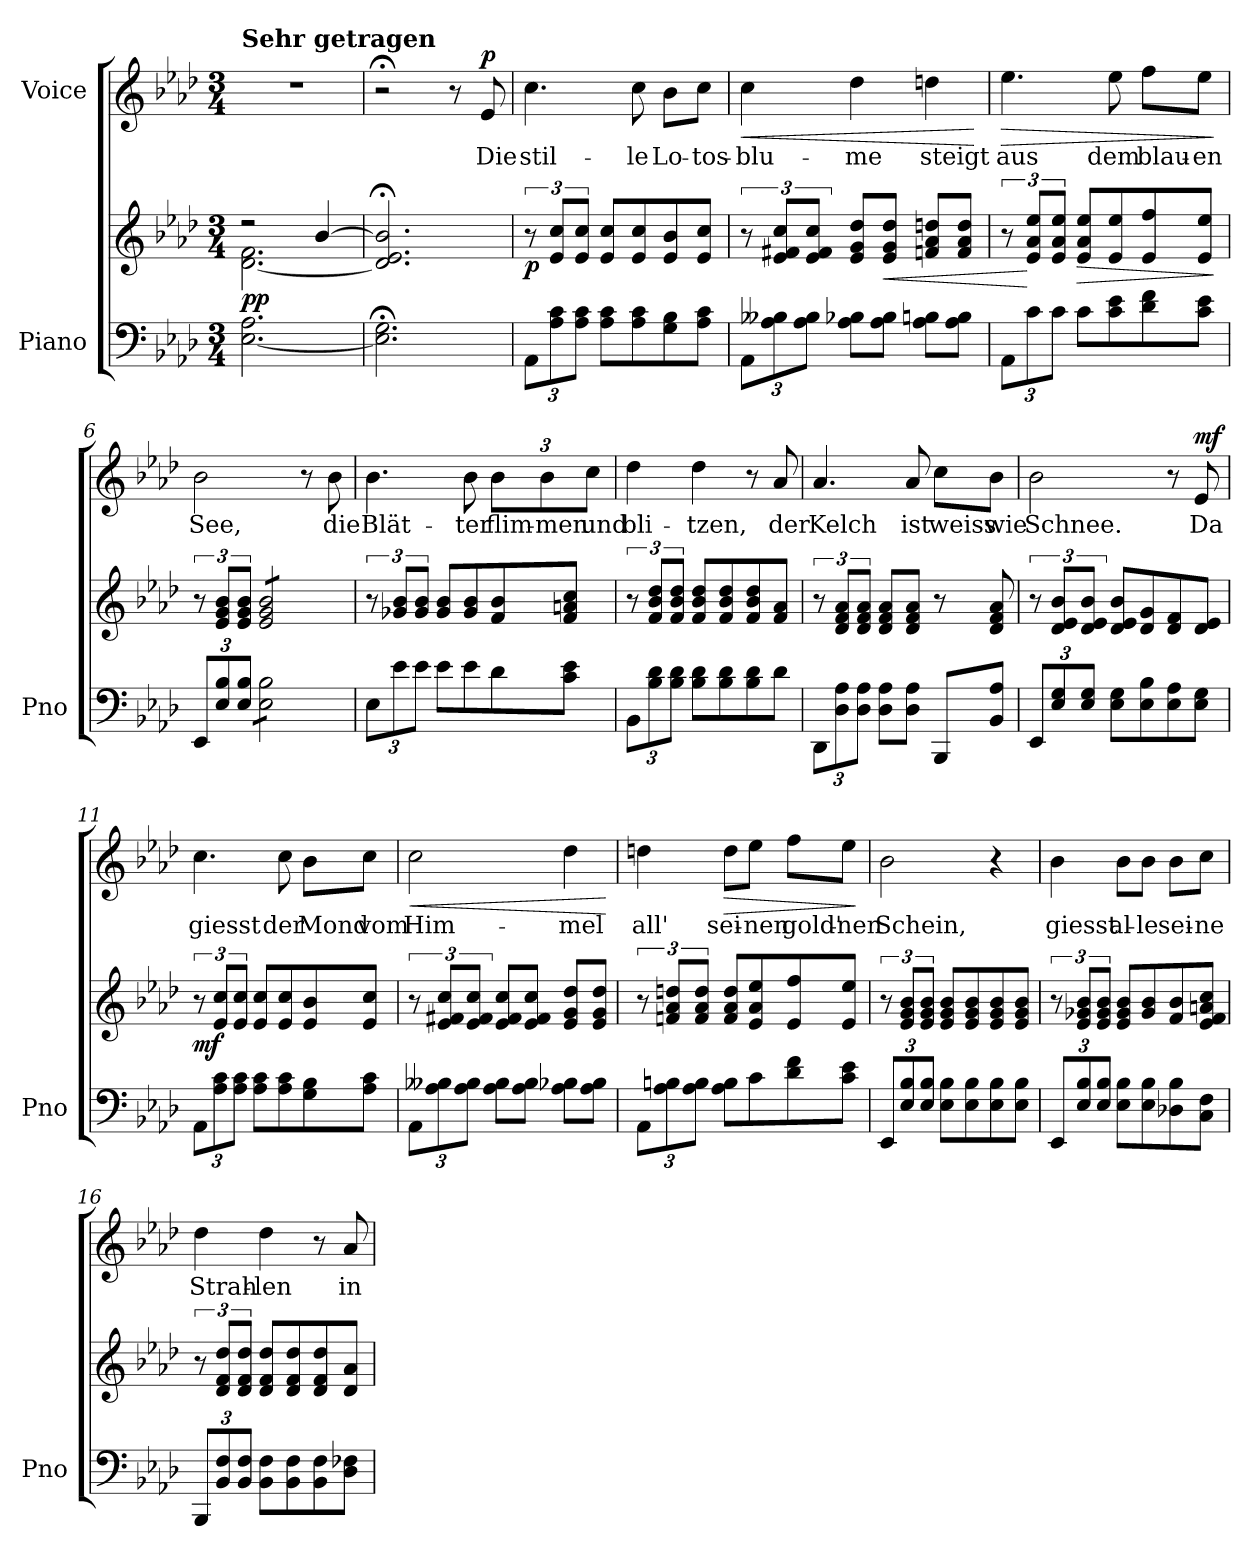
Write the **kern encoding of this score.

**kern	**kern	**dynam	**kern	**text	**dynam
*part2	*part2	*part2	*part1	*part1	*part1
*staff3	*staff2	*staff2/3	*staff1	*staff1	*staff1
*I"Piano	*	*	*I"Voice	*	*
*I'Pno	*	*	*	*	*
*clefF4	*clefG2	*	*clefG2	*	*
*k[b-e-a-d-]	*k[b-e-a-d-]	*	*k[b-e-a-d-]	*	*
*M3/4	*M3/4	*	*M3/4	*	*
=1	=1	=1	=1	=1	=1
*	*^	*	*	*	*
!	!	!	!	!LO:TX:a:B:t=Sehr getragen	!	!
!	!	!	!LO:DY:b	!	!	!
[2.E-\ 2.A-\	2r	[2.d-\ 2.f\	pp	2.r	.	.
.	[4b-/	.	.	.	.	.
*	*v	*v	*	*	*	*
=2	=2	=2	=2	=2	=2
2.E-\]; 2.G\;	2.d-/];< 2.e-/;< 2.b-/];<	.	2r;<	.	.
.	.	.	8r	.	.
!	!	!	!	!LO:LY:b	!LO:DY:b
.	.	.	8e-/	Die	p
=3	=3	=3	=3	=3	=3
*Xbrackettup	*	*	*	*	*
!	!	!LO:DY:b	!	!LO:LY:b	!
12AA-\L	12r	p	4.cc\	stil-	.
12A-\ 12c\	12e-/ 12cc/L	.	.	.	.
12A-\ 12c\J	12e-/ 12cc/J	.	.	.	.
8A-\ 8c\L	8e-/ 8cc/L	.	.	.	.
!	!	!	!	!LO:LY:b	!
8A-\ 8c\	8e-/ 8cc/	.	8cc\	-le	.
!	!	!	!	!LO:LY:b	!
8G\ 8B-\	8e-/ 8b-/	.	8b-\L	Lo-	.
!	!	!	!	!LO:LY:b	!
8A-\ 8c\J	8e-/ 8cc/J	.	8cc\J	-tos-	.
=4	=4	=4	=4	=4	=4
!	!	!	!	!LO:LY:b	!LO:HP:b
12AA-\L	12r	.	4cc\	-blu-	<
12A-\ 12B--X\	12e-/ 12f#X/ 12cc/L	.	.	.	.
12A-\ 12B--\J	12e-/ 12f#/ 12cc/J	.	.	.	.
!	!	!	!	!LO:LY:b	!
8A-\ 8B-X\L	8e-/ 8g/ 8dd-/L	.	4dd-\	-me	.
!	!	!LO:HP:b	!	!	!
8A-\ 8B-\J	8e-/ 8g/ 8dd-/J	<	.	.	.
!	!	!	!	!LO:LY:b	!
8A-\ 8Bn\L	8fn/ 8a-/ 8ddn/L	.	4ddn\	steigt	.
8A-\ 8B\J	8f/ 8a-/ 8dd/J	.	.	.	.
.	.	.	.	.	[
=5	=5	=5	=5	=5	=5
!	!	!	!	!LO:LY:b	!LO:HP:b
12AA-\L	12r	.	4.ee-\	aus	>
12c\	12e-/ 12a-/ 12ee-/L	[	.	.	.
12c\J	12e-/ 12a-/ 12ee-/J	.	.	.	.
!	!	!LO:HP:b	!	!	!
8c\L	8e-/ 8a-/ 8ee-/L	>	.	.	.
!	!	!	!	!LO:LY:b	!
8c\ 8e-\	8e-/ 8ee-/	.	8ee-\	dem	.
!	!	!	!	!LO:LY:b	!
8d-\ 8f\	8e-/ 8ff/	.	8ff\L	blau-	.
!	!	!	!	!LO:LY:b	!
8c\ 8e-\J	8e-/ 8ee-/J	.	8ee-\J	-en	.
.	.	]	.	.	]
=6	=6	=6	=6	=6	=6
*brackettup	*	*	*	*	*
!	!	!	!	!LO:LY:b	!
12EE-/L	12r	.	2b-\	See,	.
12E-/ 12B-/	12e-/ 12g/ 12b-/L	.	.	.	.
12E-/ 12B-/J	12e-/ 12g/ 12b-/J	.	.	.	.
*tremolo	*	*	*	*	*
*	*tremolo	*	*	*	*
8E-\ 8B-\L	8e-/ 8g/ 8b-/L	.	.	.	.
8E-\ 8B-\	8e-/ 8g/ 8b-/	.	.	.	.
8E-\ 8B-\	8e-/ 8g/ 8b-/	.	8r	.	.
!	!	!	!	!LO:LY:b	!
8E-\ 8B-\J	8e-/ 8g/ 8b-/J	.	8b-\	die	.
*	*Xtremolo	*	*	*	*
*Xtremolo	*	*	*	*	*
!!LO:LB:g=z
=7	=7	=7	=7	=7	=7
*Xbrackettup	*	*	*	*	*
!	!	!	!	!LO:LY:b	!
12E-\L	12r	.	4.b-\	Blät-	.
12e-\	12g-X/ 12b-/L	.	.	.	.
12e-\J	12g-/ 12b-/J	.	.	.	.
8e-\L	8g-/ 8b-/L	.	.	.	.
!	!	!	!	!LO:LY:b	!
8e-\	8g-/ 8b-/	.	8b-\	-ter	.
!	!	!	!	!LO:LY:b	!
8d-\	8f/ 8b-/	.	12b-\L	flim-	.
!	!	!	!	!LO:LY:b	!
.	.	.	12b-\	-men	.
8c\ 8e-\J	8f/ 8an/ 8cc/J	.	.	.	.
!	!	!	!	!LO:LY:b	!
.	.	.	12cc\J	und	.
=8	=8	=8	=8	=8	=8
!	!	!	!	!LO:LY:b	!
12BB-\L	12r	.	4dd-\	bli-	.
12B-\ 12d-\	12f/ 12b-/ 12dd-/L	.	.	.	.
12B-\ 12d-\J	12f/ 12b-/ 12dd-/J	.	.	.	.
!	!	!	!	!LO:LY:b	!
8B-\ 8d-\L	8f/ 8b-/ 8dd-/L	.	4dd-\	-tzen,	.
8B-\ 8d-\	8f/ 8b-/ 8dd-/	.	.	.	.
8B-\ 8d-\	8f/ 8b-/ 8dd-/	.	8r	.	.
!	!	!	!	!LO:LY:b	!
8d-\J	8f/ 8a-/J	.	8a-/	der	.
=9	=9	=9	=9	=9	=9
!	!	!	!	!LO:LY:b	!
12DD-\L	12r	.	4.a-/	Kelch	.
12D-\ 12A-\	12d-/ 12f/ 12a-/L	.	.	.	.
12D-\ 12A-\J	12d-/ 12f/ 12a-/J	.	.	.	.
8D-\ 8A-\L	8d-/ 8f/ 8a-/L	.	.	.	.
!	!	!	!	!LO:LY:b	!
8D-\ 8A-\J	8d-/ 8f/ 8a-/J	.	8a-/	ist	.
!	!	!	!	!LO:LY:b	!
8BBB-/L	8r	.	8cc\L	weiss	.
!	!	!	!	!LO:LY:b	!
8BB-/ 8A-/J	8d-/ 8f/ 8a-/	.	8b-\J	wie	.
=10	=10	=10	=10	=10	=10
!	!	!	!	!LO:LY:b	!
12EE-/L	12r	.	2b-\	Schnee.	.
12E-/ 12G/	12d-/ 12e-/ 12b-/L	.	.	.	.
12E-/ 12G/J	12d-/ 12e-/ 12b-/J	.	.	.	.
8E-\ 8G\L	8d-/ 8e-/ 8b-/L	.	.	.	.
8E-\ 8B-\	8d-/ 8g/	.	.	.	.
8E-\ 8A-\	8d-/ 8f/	.	8r	.	.
!	!	!	!	!LO:LY:b	!LO:DY:b
8E-\ 8G\J	8d-/ 8e-/J	.	8e-/	Da	mf
=11	=11	=11	=11	=11	=11
!	!	!LO:DY:b	!	!LO:LY:b	!
12AA-\L	12r	mf	4.cc\	giesst	.
12A-\ 12c\	12e-/ 12cc/L	.	.	.	.
12A-\ 12c\J	12e-/ 12cc/J	.	.	.	.
8A-\ 8c\L	8e-/ 8cc/L	.	.	.	.
!	!	!	!	!LO:LY:b	!
8A-\ 8c\	8e-/ 8cc/	.	8cc\	der	.
!	!	!	!	!LO:LY:b	!
8G\ 8B-\	8e-/ 8b-/	.	8b-\L	Mond	.
!	!	!	!	!LO:LY:b	!
8A-\ 8c\J	8e-/ 8cc/J	.	8cc\J	vom	.
!!LO:LB:g=z
=12	=12	=12	=12	=12	=12
!	!	!	!	!LO:LY:b	!LO:HP:b
12AA-\L	12r	.	2cc\	Him-	<
12A-\ 12B--X\	12e-/ 12f#X/ 12cc/L	.	.	.	.
12A-\ 12B--\J	12e-/ 12f#/ 12cc/J	.	.	.	.
8A-\ 8B--\L	8e-/ 8f#/ 8cc/L	.	.	.	.
8A-\ 8B--\J	8e-/ 8f#/ 8cc/J	.	.	.	.
!	!	!	!	!LO:LY:b	!
8A-\ 8B-X\L	8e-/ 8g/ 8dd-/L	.	4dd-\	-mel	.
8A-\ 8B-\J	8e-/ 8g/ 8dd-/J	.	.	.	.
.	.	.	.	.	[
!!LO:LB:g=z
=13	=13	=13	=13	=13	=13
!	!	!	!	!LO:LY:b	!
12AA-\L	12r	.	4ddn\	all'	.
12A-\ 12Bn\	12fn/ 12a-/ 12ddn/L	.	.	.	.
12A-\ 12B\J	12f/ 12a-/ 12dd/J	.	.	.	.
!	!	!	!	!LO:LY:b	!LO:HP:b
8A-\ 8B\L	8f/ 8a-/ 8dd/L	.	8dd\L	sei-	>
!	!	!	!	!LO:LY:b	!
8c\	8e-/ 8a-/ 8ee-/	.	8ee-\J	-nen	.
!	!	!	!	!LO:LY:b	!
8d-\ 8f\	8e-/ 8ff/	.	8ff\L	gold'-	.
!	!	!	!	!LO:LY:b	!
8c\ 8e-\J	8e-/ 8ee-/J	.	8ee-\J	-nen	.
.	.	.	.	.	]
=14	=14	=14	=14	=14	=14
*brackettup	*	*	*	*	*
!	!	!	!	!LO:LY:b	!
12EE-/L	12r	.	2b-\	Schein,	.
12E-/ 12B-/	12e-/ 12g/ 12b-/L	.	.	.	.
12E-/ 12B-/J	12e-/ 12g/ 12b-/J	.	.	.	.
8E-\ 8B-\L	8e-/ 8g/ 8b-/L	.	.	.	.
8E-\ 8B-\	8e-/ 8g/ 8b-/	.	.	.	.
8E-\ 8B-\	8e-/ 8g/ 8b-/	.	4r	.	.
8E-\ 8B-\J	8e-/ 8g/ 8b-/J	.	.	.	.
=15	=15	=15	=15	=15	=15
!	!	!	!	!LO:LY:b	!
12EE-/L	12r	.	4b-\	giesst	.
12E-/ 12B-/	12e-/ 12g-X/ 12b-/L	.	.	.	.
12E-/ 12B-/J	12e-/ 12g-/ 12b-/J	.	.	.	.
!	!	!	!	!LO:LY:b	!
8E-\ 8B-\L	8e-/ 8g-/ 8b-/L	.	8b-\L	al-	.
!	!	!	!	!LO:LY:b	!
8E-\ 8B-\	8g-/ 8b-/	.	8b-\J	-le	.
!	!	!	!	!LO:LY:b	!
8D-X\ 8B-\	8f/ 8b-/	.	8b-\L	sei-	.
!	!	!	!	!LO:LY:b	!
8C\ 8F\J	8e-/ 8f/ 8an/ 8cc/J	.	8cc\J	-ne	.
=16	=16	=16	=16	=16	=16
!	!	!	!	!LO:LY:b	!
12BBB-/L	12r	.	4dd-\	Strah-	.
12BB-/ 12F/	12d-/ 12f/ 12dd-/L	.	.	.	.
12BB-/ 12F/J	12d-/ 12f/ 12dd-/J	.	.	.	.
!	!	!	!	!LO:LY:b	!
8BB-\ 8F\L	8d-/ 8f/ 8dd-/L	.	4dd-\	-len	.
8BB-\ 8F\	8d-/ 8f/ 8dd-/	.	.	.	.
8BB-\ 8F\	8d-/ 8f/ 8dd-/	.	8r	.	.
!	!	!	!	!LO:LY:b	!
8D-\ 8F-X\J	8d-/ 8a-/J	.	8a-/	in	.
=	=	=	=	=	=
*-	*-	*-	*-	*-	*-
